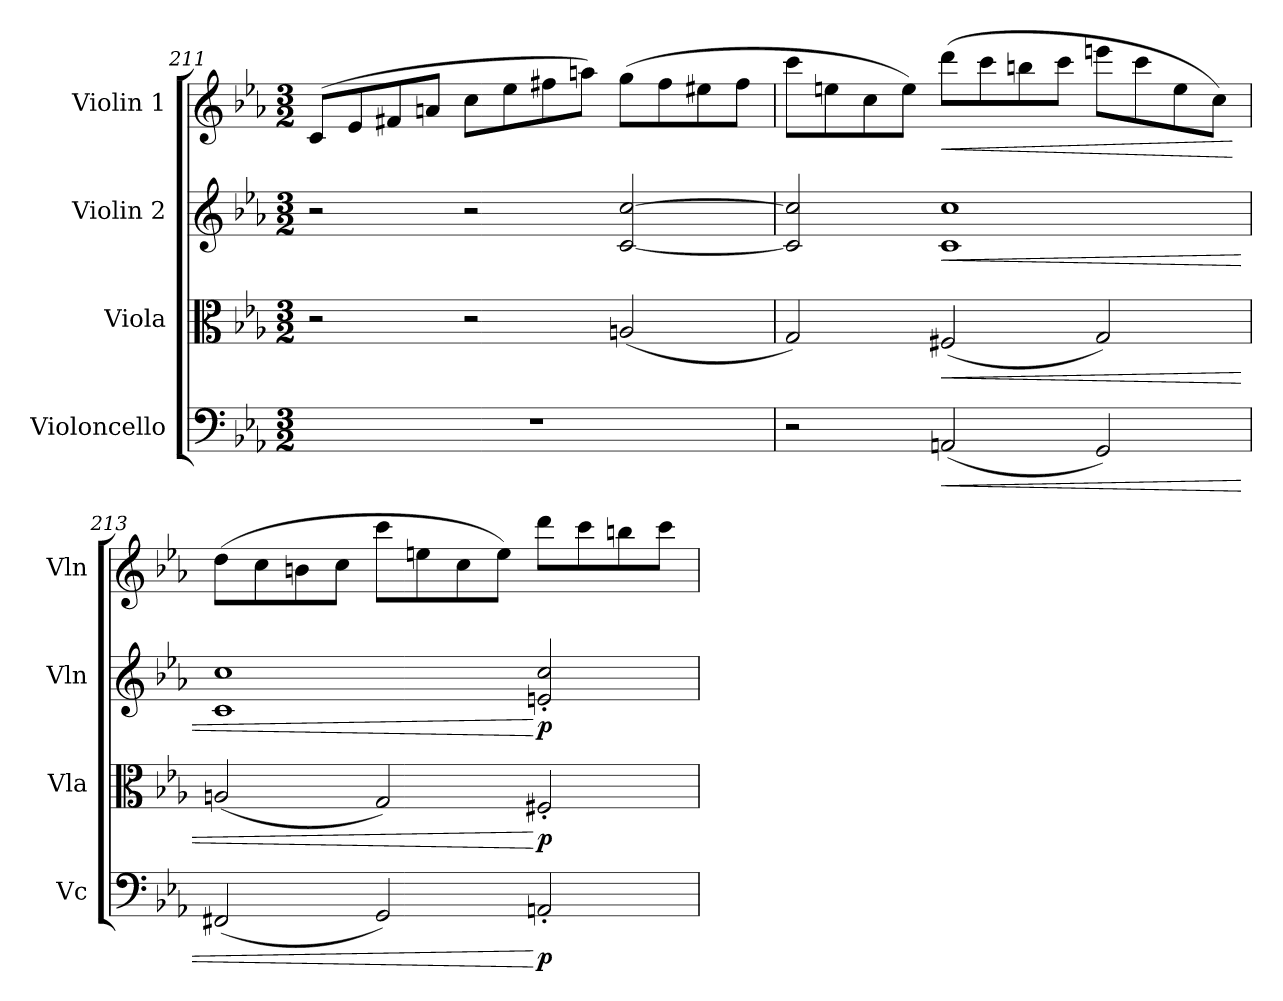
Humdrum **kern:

**kern	**dynam	**kern	**dynam	**kern	**dynam	**kern	**dynam
*part4	*part4	*part3	*part3	*part2	*part2	*part1	*part1
*staff4	*staff4	*staff3	*staff3	*staff2	*staff2	*staff1	*staff1
*I"Violoncello	*	*I"Viola	*	*I"Violin 2	*	*I"Violin 1	*
*I'Vc	*	*I'Vla	*	*I'Vln	*	*I'Vln	*
*clefF4	*	*clefC3	*	*clefG2	*	*clefG2	*
*k[b-e-a-]	*	*k[b-e-a-]	*	*k[b-e-a-]	*	*k[b-e-a-]	*
*M3/2	*	*M3/2	*	*M3/2	*	*M3/2	*
=211	=211	=211	=211	=211	=211	=211	=211
1.r	.	2r	.	2r	.	(8c/L	.
.	.	.	.	.	.	8e-/	.
.	.	.	.	.	.	8f#X/	.
.	.	.	.	.	.	8an/J	.
.	.	2r	.	2r	.	8cc\L	.
.	.	.	.	.	.	8ee-\	.
.	.	.	.	.	.	8ff#X\	.
.	.	.	.	.	.	8aan\J)	.
.	.	(2An/	.	[2c/ [2cc/	.	(8gg\L	.
.	.	.	.	.	.	8ff#\	.
.	.	.	.	.	.	8ee#X\	.
.	.	.	.	.	.	8ff#\J	.
=212	=212	=212	=212	=212	=212	=212	=212
2r	.	2G/)	.	2c/] 2cc/]	.	8ccc\L	.
.	.	.	.	.	.	8een\	.
.	.	.	.	.	.	8cc\	.
.	.	.	.	.	.	8ee\J)	.
!	!LO:HP:b	!	!LO:HP:b	!	!LO:HP:b	!	!LO:HP:b
(2AAn/	<	(2F#X/	<	1c 1cc	<	(8ddd\L	<
.	.	.	.	.	.	8ccc\	.
.	.	.	.	.	.	8bbn\	.
.	.	.	.	.	.	8ccc\J	.
2GG/)	.	2G/)	.	.	.	8eeen\L	.
.	.	.	.	.	.	8ccc\	.
.	.	.	.	.	.	8ee\	.
.	.	.	.	.	.	8cc\J)	.
.	.	.	.	.	.	.	[
!!LO:LB:g=z
=213	=213	=213	=213	=213	=213	=213	=213
(2FF#X/	.	(2An/	.	1c 1cc	.	(8dd\L	.
.	.	.	.	.	.	8cc\	.
.	.	.	.	.	.	8bn\	.
.	.	.	.	.	.	8cc\J	.
2GG/)	.	2G/)	.	.	.	8ccc\L	.
.	.	.	.	.	.	8een\	.
.	.	.	.	.	.	8cc\	.
.	.	.	.	.	.	8ee\J)	.
!	!LO:DY:n=1:b	!	!LO:DY:n=1:b	!	!LO:DY:n=1:b	!	!
2AAn'/	[ p	2F#X'/	[ p	2en/' 2cc/'	[ p	8ddd\L	.
.	.	.	.	.	.	8ccc\	.
.	.	.	.	.	.	8bbn\	.
.	.	.	.	.	.	8ccc\J	.
=	=	=	=	=	=	=	=
*-	*-	*-	*-	*-	*-	*-	*-
